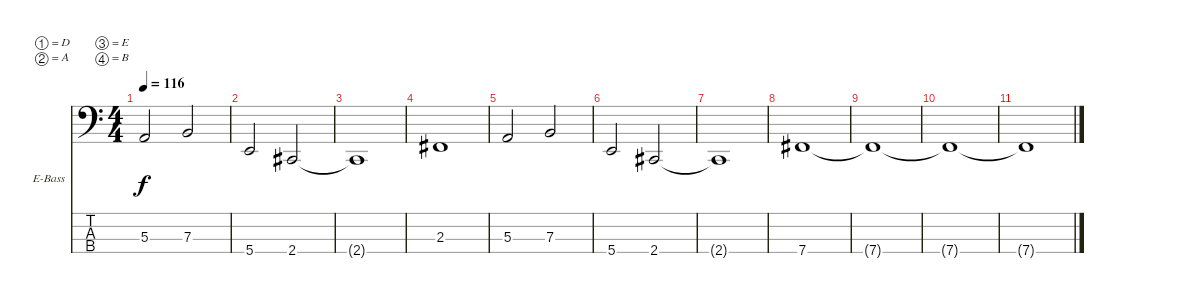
\bracketExtendMode nobrackets
\firstSystemTrackNameOrientation horizontal
\otherSystemsTrackNameOrientation horizontal
\track ("Bass" "E-Bass") {instrument electricbassfinger}
\staff {score tabs}
\tuning (D2 A1 E1 B0)
\ts (4 4)
\tempo 116
\clef f4
\ks c
5.3.2{dy f} 7.3.2 |
5.4.2 2.4.2 |
2.4{t}.1 |
2.3.1 |
5.3.2 7.3.2 |
5.4.2 2.4.2 |
2.4{t}.1 |
7.4.1 |
7.4{t}.1 |
7.4{t}.1 |
7.4{t}.1
